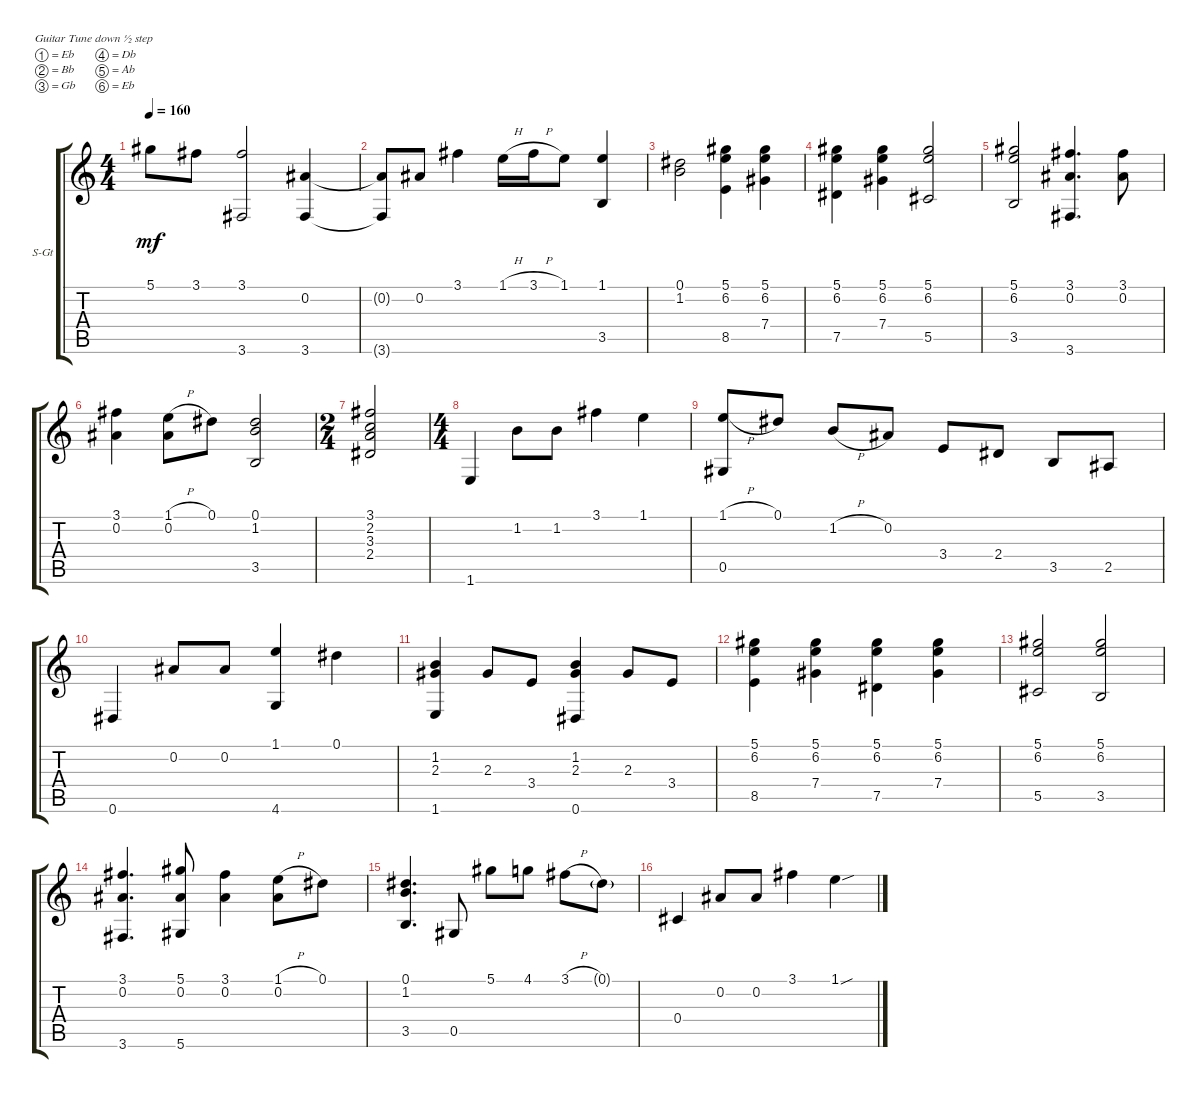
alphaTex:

\defaultSystemsLayout 4
\bracketExtendMode groupsimilarinstruments
\firstSystemTrackNameOrientation horizontal
\otherSystemsTrackNameOrientation horizontal
\track ("Steel Guitar" "S-Gt") {instrument acousticguitarsteel}
\staff {score tabs}
\tuning (Eb4 Bb3 Gb3 Db3 Ab2 Eb2)
\ts (4 4)
\tempo 160
\clef g2
\ks c
5.1{t}.8{dy mf} 3.1.8 (3.6 3.1).2 (3.6 0.2).4 |
(0.2{t} 3.6{t}).8 0.2.8 3.1.4 1.1{h}.16 3.1{h}.16 1.1.8 (1.1 3.5).4 |
(0.1 1.2).2 (8.5 5.1 6.2).4 (7.4 5.1 6.2).4 |
(7.5 5.1 6.2).4 (7.4 5.1 6.2).4 (5.5 5.1 6.2).2 |
(3.5 5.1 6.2).2 (3.1 0.2 3.6).4{d} (3.1 0.2).8 |
(3.1 0.2).4 (1.1{h} 0.2).8 0.1.8 (0.1 1.2 3.5).2 |
\ts (2 4)
(3.1 2.2 3.3 2.4).2 |
\ts (4 4)
1.6.4 1.2.8 1.2.8 3.1.4 1.1.4 |
(1.1{h} 0.5).8 0.1.8 1.2{h}.8 0.2.8 3.4.8 2.4.8 3.5.8 2.5.8 |
0.6.4 0.2.8 0.2.8 (1.1 4.6).4 0.1.4 |
(1.6 1.2 2.3).4 2.3.8 3.4.8 (1.2 2.3 0.6).4 2.3.8 3.4.8 |
(8.5 5.1 6.2).4 (7.4 5.1 6.2).4 (7.5 5.1 6.2).4 (7.4 5.1 6.2).4 |
(5.5 5.1 6.2).2 (3.5 5.1 6.2).2 |
(3.1 0.2 3.6).4{d} (5.1 0.2 5.6).8 (3.1 0.2).4 (1.1{h} 0.2).8 0.1.8 |
(0.1 1.2 3.5).4{d} 0.5.8 5.1.8 4.1.8 3.1{h}.8 0.1{g}.8 |
0.4.4 0.2.8 0.2.8 3.1.4 1.1{sou}.4
